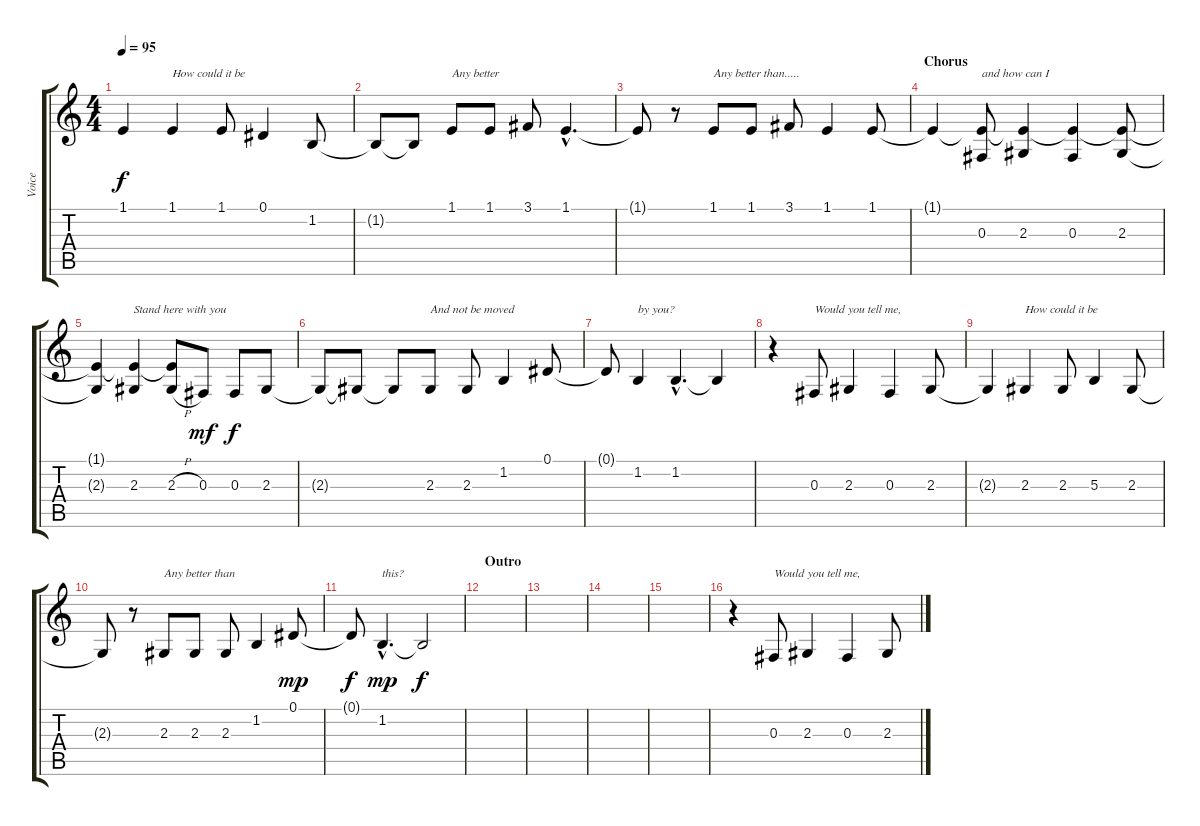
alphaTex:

\track ("Voice" "Voice") {instrument acousticgrandpiano}
\staff {score tabs}
\tuning (Eb4 Bb3 Gb3 Db3 Ab2 Eb2) {hide}
\ts (4 4)
\tempo 95
\clef g2
\ks c
1.1{t}.4{dy f} 1.1.4{txt "How could it be"} 1.1.8 0.1.4 1.2.8 |
1.2{t}.8 1.2{t}.8 1.1.8{txt "Any better"} 1.1.8 3.1.8 1.1{hac}.4{d} |
1.1{t}.8 r.8 1.1.8{txt "Any better than....."} 1.1.8 3.1.8 1.1.4 1.1.8 |
\section ("" "Chorus")
1.1{t}.4{volume 16 instrument clarinet} (1.1{t} 0.3).8{txt "and how can I"} (1.1{t} 2.3).4 (1.1{t} 0.3).4 (1.1{t} 2.3).8 |
(1.1{t} 2.3{t}).4 (1.1{t} 2.3).4{txt "Stand here with you"} (1.1{t} 2.3{h}).8 0.3.8{dy mf} 0.3.8{dy f} 2.3.8 |
2.3{t}.8 2.3{t}.8 2.3{t}.8 2.3.8{txt "And not be moved"} 2.3.8 1.2.4 0.1.8 |
0.1{t}.8 1.2.4{txt "by you?"} 1.2{hac}.4{d} 1.2{t}.4 |
r.4{volume 16 instrument clarinet} 0.3.8{txt "Would you tell me, "} 2.3.4 0.3.4 2.3.8 |
2.3{t}.4 2.3.4{txt "How could it be"} 2.3.8 5.3.4 2.3.8 |
2.3{t}.8 r.8 2.3.8{txt "Any better than"} 2.3.8 2.3.8 1.2.4 0.1.8{dy mp} |
0.1{t}.8{dy f} 1.2{hac}.4{d txt "this?" dy mp} 1.2{t}.2{dy f} |
\section ("" "Outro")
|
|
|
|
r.4 0.3.8{txt "Would you tell me, " volume 14 instrument acousticgrandpiano} 2.3.4 0.3.4 2.3.8
